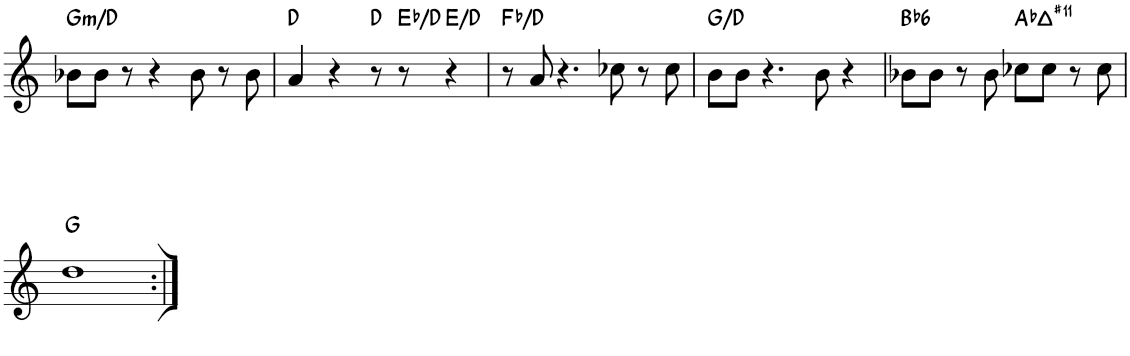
**kern	**harte
*part1	*part1
*staff1	*
*I"Piano	*
*I'Pno.	*
!!LO:PB:g=z
*clefG2	*
*k[]	*
*M4/4	*
=36	=36
!	!LO:H:kt=m
8b-X\L	G:min/5
8b-\J	.
8r	.
4r	.
8b-\	.
8r	.
8b-\	.
=37	=37
4a/	D:maj
4r	.
8r	D:maj
8r	Eb:maj/7
4r	E:maj/b7
=38	=38
8r	Fb:maj/#6
8a/	.
4.r	.
8cc-X\	.
8r	.
8cc-\	.
=39	=39
8b\L	G:maj/5
8b\J	.
4.r	.
8b\	.
4r	.
=40	=40
!	!LO:H:kt=6
8b-X\L	Bb:maj6
8b-\J	.
8r	.
8b-\	.
8cc-X\L	Ab:maj(#11)
8cc-\J	.
8r	.
8cc-\	.
!!LO:LB:g=z
=41	=41
1dd	G:maj
=:|!	=:|!
*-	*-
